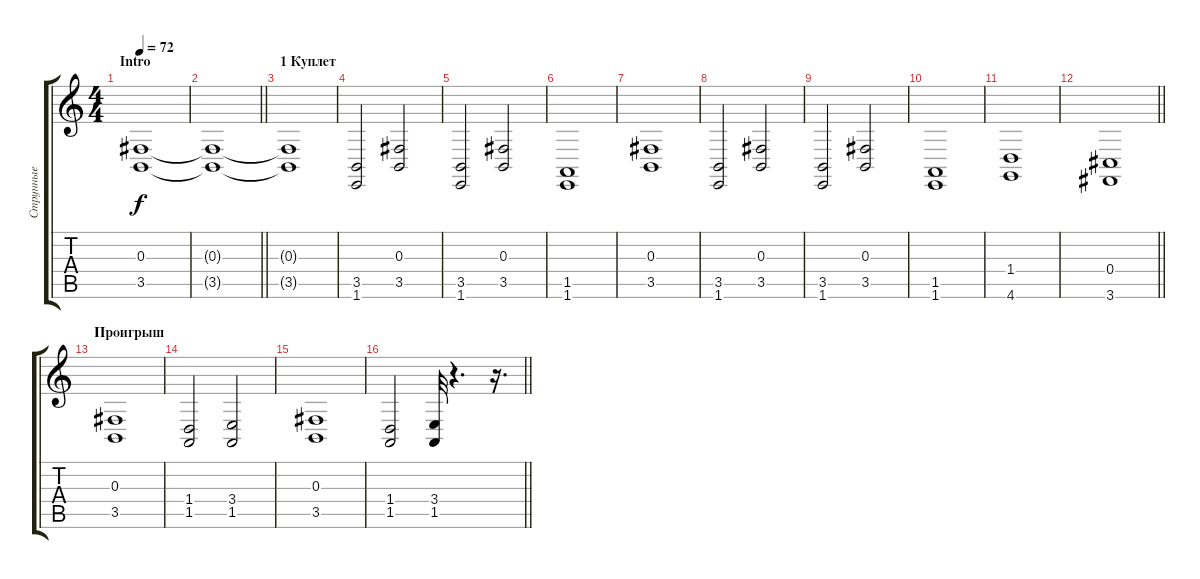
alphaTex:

\track ("Струнные" "Струнные") {instrument synthstrings1}
\staff {score tabs}
\tuning (Eb4 Bb3 Gb3 Db3 Ab2 Eb2) {hide}
\ts (4 4)
\section ("" "Intro")
\tempo 72
\clef g2
\ks c
(0.3 3.5).1{dy f} |
\barLineRight lightlight
(0.3{t} 3.5{t}).1 |
\section ("" "1 Куплет")
(0.3{t} 3.5{t}).1 |
(3.5 1.6).2 (0.3 3.5).2 |
(3.5 1.6).2 (0.3 3.5).2 |
(1.5 1.6).1 |
(0.3 3.5).1 |
(3.5 1.6).2 (0.3 3.5).2 |
(3.5 1.6).2 (0.3 3.5).2 |
(1.5 1.6).1 |
(1.4 4.6).1 |
\barLineRight lightlight
(0.4 3.6).1 |
\section ("" "Проигрыш")
(0.3 3.5).1 |
(1.4 1.5).2 (3.4 1.5).2 |
(0.3 3.5).1 |
\barLineRight lightlight
(1.4 1.5).2 (3.4 1.5).32 r.4{d} r.16{d}
